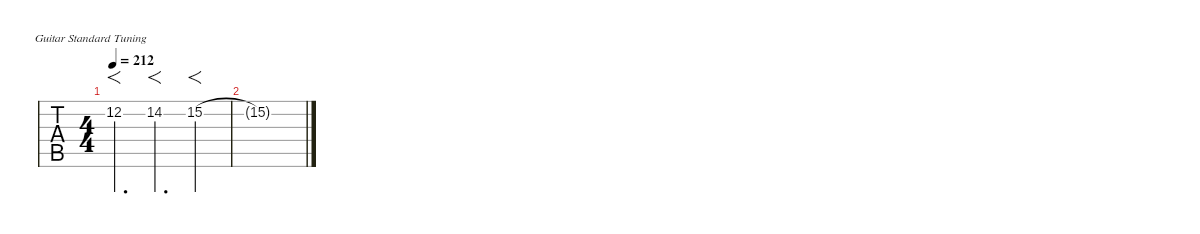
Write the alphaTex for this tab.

\defaultSystemsLayout 4
\hideDynamics
\bracketExtendMode nobrackets
\track ("Harmony Guitar (James)" " ") {defaultSystemsLayout 4 multiBarRest instrument distortionguitar}
\staff {tabs}
\tuning (E4 B3 G3 D3 A2 E2)
\ts (4 4)
\tempo 212
\clef g2
\ks c
12.2.4{f d dy f} 14.2{acc #}.4{f d} 15.2.4{f} |
15.2{t}.1
